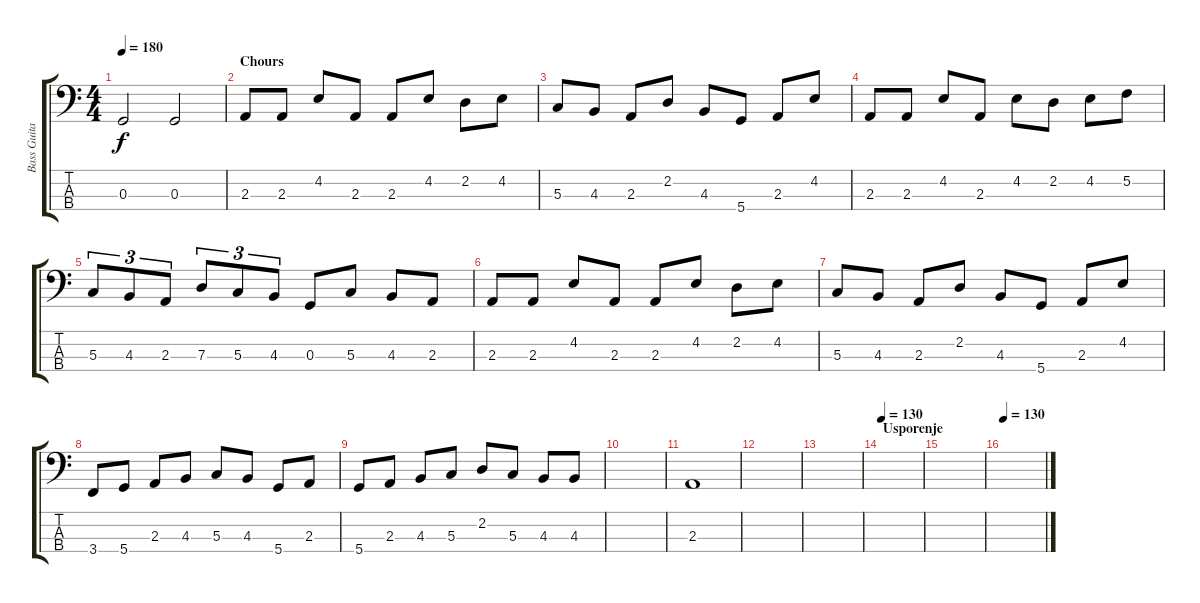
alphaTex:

\track ("Bass Guitar" "Bass Guita") {instrument electricbassfinger}
\staff {score tabs}
\tuning (F2 C2 G1 D1) {hide}
\ts (4 4)
\tempo 180
\clef f4
\ks c
0.3.2{dy f} 0.3.2 |
\section ("" "Chours")
2.3.8 2.3.8 4.2.8 2.3.8 2.3.8 4.2.8 2.2.8 4.2.8 |
5.3.8 4.3.8 2.3.8 2.2.8 4.3.8 5.4.8 2.3.8 4.2.8 |
2.3.8 2.3.8 4.2.8 2.3.8 4.2.8 2.2.8 4.2.8 5.2.8 |
5.3.8{tu (3 2)} 4.3.8{tu (3 2)} 2.3.8{tu (3 2)} 7.3.8{tu (3 2)} 5.3.8{tu (3 2)} 4.3.8{tu (3 2)} 0.3.8 5.3.8 4.3.8 2.3.8 |
2.3.8 2.3.8 4.2.8 2.3.8 2.3.8 4.2.8 2.2.8 4.2.8 |
5.3.8 4.3.8 2.3.8 2.2.8 4.3.8 5.4.8 2.3.8 4.2.8 |
3.4.8 5.4.8 2.3.8 4.3.8 5.3.8 4.3.8 5.4.8 2.3.8 |
5.4.8 2.3.8 4.3.8 5.3.8 2.2.8 5.3.8 4.3.8 4.3.8 |
|
2.3.1 |
|
|
\section ("" "Usporenje")
\tempo 130
|
|
\tempo 130
